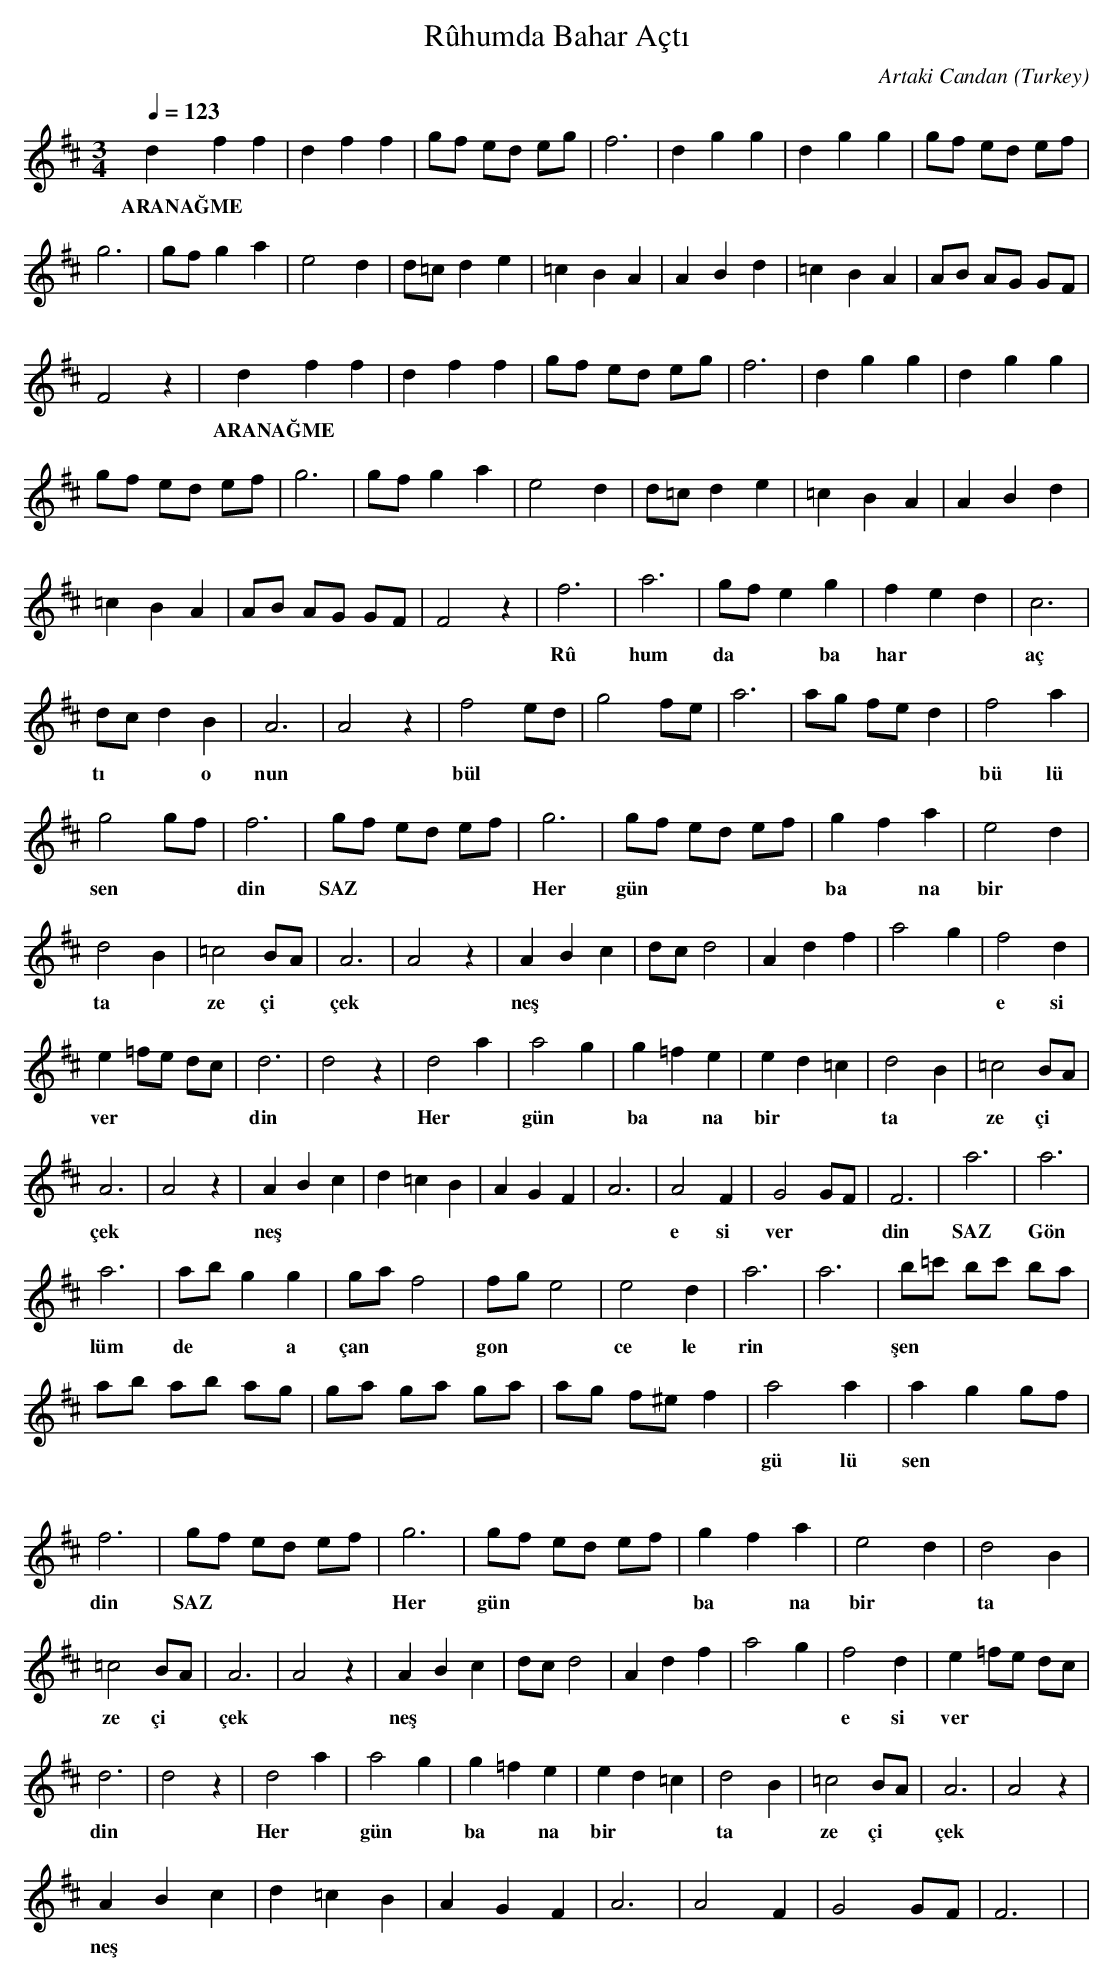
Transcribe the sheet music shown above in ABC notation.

X:1
T: Rûhumda Bahar Açtı
C: Artaki Candan
O: Turkey
M: 3/4
L: 1/16
K: C ^f ^c
Q: 1/4=123
d4 f4 f4  | d4 f4 f4  | g2f2 e2d2 e2g2  | f12  | \
w:  ARANAĞME  |   |   |   |
d4 g4 g4  | d4 g4 g4  | g2f2 e2d2 e2f2  |
w:   |   |   |
g12  | g2f2 g4 a4  | e8 d4  | d2=c2 d4 e4  | \
w:   |   |   |   |
=c4 B4 A4  | A4 B4 d4  | =c4 B4 A4  | A2B2 A2G2 G2F2  |
w:   |   |   |   |
F8 z4  | d4 f4 f4  | d4 f4 f4  | g2f2 e2d2 e2g2  | f12  | \
w:   |  ARANAĞME  |   |   |   |
d4 g4 g4  | d4 g4 g4  |
w:   |   |
g2f2 e2d2 e2f2  | g12  | g2f2 g4 a4  | e8 d4  | \
w:   |   |   |   |
d2=c2 d4 e4  | =c4 B4 A4  | A4 B4 d4  |
w:   |   |   |
=c4 B4 A4  | A2B2 A2G2 G2F2  | F8 z4  | f12  | a12  | \
w:   |   |   |  Rû  |  hum  |
g2f2 e4 g4  | f4 e4 d4  | c12  |
w:  da  *  *  ba  |  har   |  aç  |
d2c2 d4 B4  | A12  | A8 z4  | f8 e2d2  | g8 f2e2  | a12  | \
w:  tı  *  *  o  |  nun   |   |  bül  |   |   |
a2g2 f2e2 d4  | f8 a4  |
w:   |  bü lü   |
g8 g2f2  | f12  | g2f2 e2d2 e2f2  | g12  | \
w:  sen  |  din    |  SAZ  |  Her   |
g2f2 e2d2 e2f2  | g4 f4 a4  | e8 d4  |
w:  gün   |  ba *  na   |  bir   |
d8 B4  | =c8 B2A2  | A12  | A8 z4  | A4 B4 c4  | \
w:  ta  |  ze  çi  |  çek   |   |  neş  |
d2c2 d8  | A4 d4 f4  | a8 g4  | f8 d4  |
w:   |   |   |  e si   |
e4 =f2e2 d2c2  | d12  | d8 z4  | d8 a4  | a8 g4  | \
w:  ver  |  din    |   |  Her   |  gün   |
g4 =f4 e4  | e4 d4 =c4  | d8 B4  | =c8 B2A2  |
w:  ba *  na   |  bir   |  ta  |  ze  çi  |
A12  | A8 z4  | A4 B4 c4  | d4 =c4 B4  | A4 G4 F4  | A12  | \
w:  çek   |   |  neş  |   |   |   |
A8 F4  | G8 G2F2  | F12  | a12  | a12  |
w:  e si   |  ver  |  din    |  SAZ  |  Gön  |
a12  | a2b2 g4 g4  | g2a2 f8  | f2g2 e8  | \
w:  lüm  |  de  *  *  a  |  çan   |  gon  |
e8 d4  | a12  | a12  | b2=c'2 b2c'2 b2a2  |
w:  ce le  |  rin   |   |  şen   |
a2b2 a2b2 a2g2  | g2a2 g2a2 g2a2  | a2g2 f2^e2 f4  | \
w:   |   |   |
a8 a4  | a4 g4 g2f2  |
w:  gü lü   |  sen  |
f12  | g2f2 e2d2 e2f2  | g12  | g2f2 e2d2 e2f2  | \
w:  din    |  SAZ  |  Her   |  gün   |
g4 f4 a4  | e8 d4  | d8 B4  |
w:  ba *  na   |  bir   |  ta  |
=c8 B2A2  | A12  | A8 z4  | A4 B4 c4  | d2c2 d8  | \
w:  ze  çi  |  çek   |   |  neş  |   |
A4 d4 f4  | a8 g4  | f8 d4  | e4 =f2e2 d2c2  |
w:   |   |  e si   |  ver  |
d12  | d8 z4  | d8 a4  | a8 g4  | g4 =f4 e4  | \
w:  din    |   |  Her   |  gün   |  ba *  na   |
e4 d4 =c4  | d8 B4  | =c8 B2A2  | A12  | A8 z4  |
w:  bir   |  ta  |  ze  çi  |  çek   |   |
A4 B4 c4  | d4 =c4 B4  | A4 G4 F4  | A12  | \
w:  neş  |   |   |   |
A8 F4  | G8 G2F2  | F12  | |
